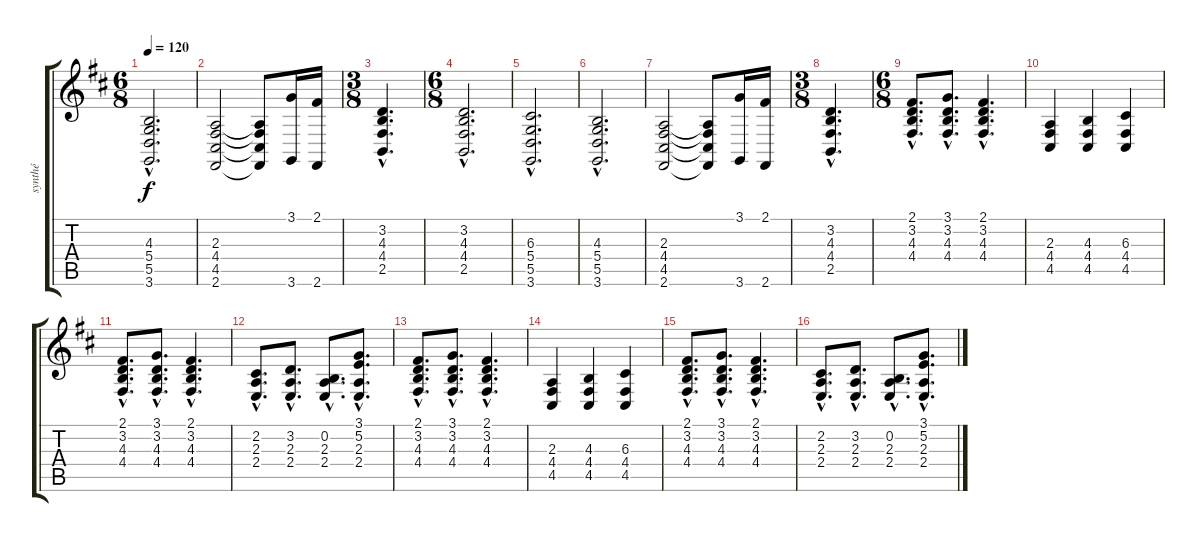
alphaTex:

\track ("synthé" "synthé") {instrument stringensemble1}
\staff {score tabs}
\tuning (E4 B3 G3 D3 A2 E2) {hide}
\ts (6 8)
\tempo 120
\clef g2
\ks bminor
(4.3{hac} 5.4{hac} 5.5{hac} 3.6{hac}).2{d dy f} |
(2.3 4.4 4.5 2.6).2 (2.3{t} 4.4{t} 4.5{t} 2.6{t}).8 (3.1 3.6).16 (2.1 2.6).16 |
\ts (3 8)
(3.2{hac} 4.3{hac} 4.4{hac} 2.5{hac}).4{d} |
\ts (6 8)
(3.2{hac} 4.3{hac} 4.4{hac} 2.5{hac}).2{d} |
(6.3{hac} 5.4{hac} 5.5{hac} 3.6{hac}).2{d} |
(4.3{hac} 5.4{hac} 5.5{hac} 3.6{hac}).2{d} |
(2.3 4.4 4.5 2.6).2 (2.3{t} 4.4{t} 4.5{t} 2.6{t}).8 (3.1 3.6).16 (2.1 2.6).16 |
\ts (3 8)
(3.2{hac} 4.3{hac} 4.4{hac} 2.5{hac}).4{d} |
\ts (6 8)
(2.1{hac} 3.2{hac} 4.3{hac} 4.4{hac}).8{d volume 16 instrument stringensemble1} (3.1{hac} 3.2{hac} 4.3{hac} 4.4{hac}).8{d} (2.1{hac} 3.2{hac} 4.3{hac} 4.4{hac}).4{d} |
(2.3 4.4 4.5).4 (4.3 4.4 4.5).4 (6.3 4.4 4.5).4 |
(2.1{hac} 3.2{hac} 4.3{hac} 4.4{hac}).8{d volume 16 instrument stringensemble1} (3.1{hac} 3.2{hac} 4.3{hac} 4.4{hac}).8{d} (2.1{hac} 3.2{hac} 4.3{hac} 4.4{hac}).4{d} |
(2.2{hac} 2.3{hac} 2.4{hac}).8{d} (3.2{hac} 2.3{hac} 2.4{hac}).8{d} (0.2{hac} 2.3{hac} 2.4{hac}).8{d} (3.1{hac} 5.2{hac} 2.3{hac} 2.4{hac}).8{d} |
(2.1{hac} 3.2{hac} 4.3{hac} 4.4{hac}).8{d instrument stringensemble1} (3.1{hac} 3.2{hac} 4.3{hac} 4.4{hac}).8{d} (2.1{hac} 3.2{hac} 4.3{hac} 4.4{hac}).4{d} |
(2.3 4.4 4.5).4 (4.3 4.4 4.5).4 (6.3 4.4 4.5).4 |
(2.1{hac} 3.2{hac} 4.3{hac} 4.4{hac}).8{d instrument stringensemble1} (3.1{hac} 3.2{hac} 4.3{hac} 4.4{hac}).8{d} (2.1{hac} 3.2{hac} 4.3{hac} 4.4{hac}).4{d} |
(2.2{hac} 2.3{hac} 2.4{hac}).8{d} (3.2{hac} 2.3{hac} 2.4{hac}).8{d} (0.2{hac} 2.3{hac} 2.4{hac}).8{d} (3.1{hac} 5.2{hac} 2.3{hac} 2.4{hac}).8{d}
